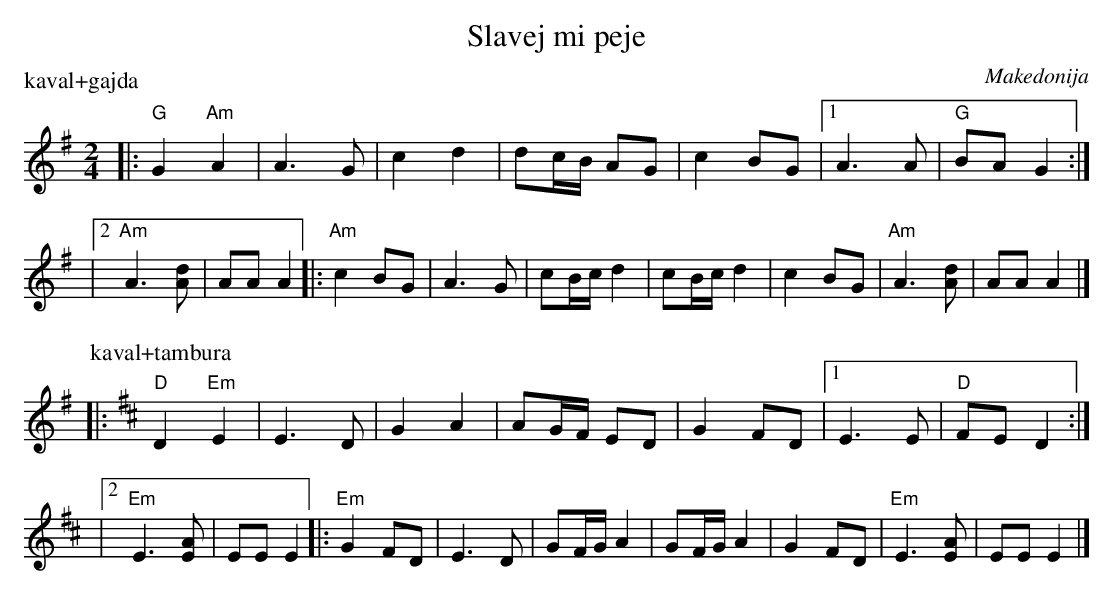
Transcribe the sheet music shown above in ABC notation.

X:1
T: Slavej mi peje
O: Makedonija
M: 2/4
L: 1/8
P: kaval+gajda
K: ADorian
|: "G"G2 "Am"A2 | A3 G | c2 d2 | dc/B/ AG | c2 BG |1 A3 A | "G"BA G2 :|
|2 "Am"A3 [dA] | AA A2 |: "Am"c2 BG | A3 G | cB/c/ d2 | cB/c/ d2 | c2 BG | "Am"A3 [dA] | AA A2 |]
P: kaval+tambura
K: EDorian
|: "D"D2 "Em"E2 | E3 D | G2 A2 | AG/F/ ED | G2 FD |1 E3 E | "D"FE D2 :|
|2 "Em"E3 [AE] | EE E2 |: "Em"G2 FD | E3 D | GF/G/ A2 | GF/G/ A2 | G2 FD | "Em"E3 [AE] | EE E2 |]
